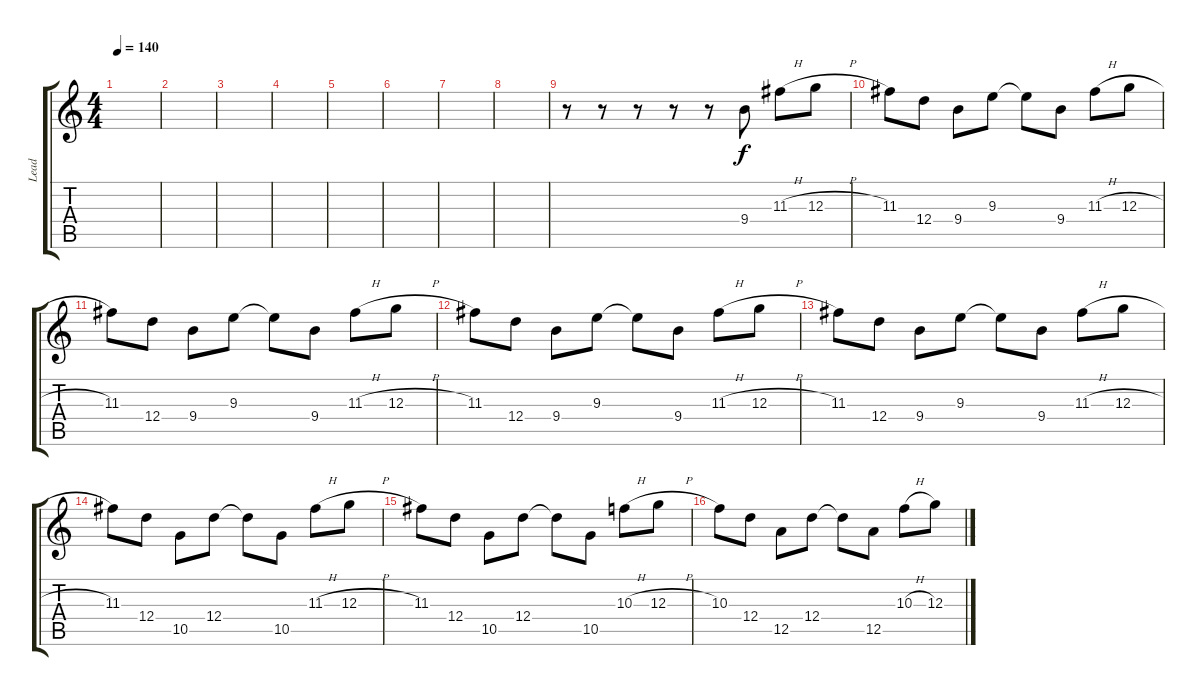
\track ("Lead" "Lead") {instrument overdrivenguitar}
\staff {score tabs}
\tuning (E4 B3 G3 D3 A2 E2) {hide}
\ts (4 4)
\tempo 140
\clef g2
\ks c
|
|
|
|
|
|
|
|
r.8 r.8 r.8 r.8 r.8 9.4.8 11.3{h}.8 12.3{h}.8 |
11.3.8 12.4.8 9.4.8 9.3.8 9.3{t}.8 9.4.8 11.3{h}.8 12.3{h}.8 |
11.3.8 12.4.8 9.4.8 9.3.8 9.3{t}.8 9.4.8 11.3{h}.8 12.3{h}.8 |
11.3.8 12.4.8 9.4.8 9.3.8 9.3{t}.8 9.4.8 11.3{h}.8 12.3{h}.8 |
11.3.8 12.4.8 9.4.8 9.3.8 9.3{t}.8 9.4.8 11.3{h}.8 12.3{h}.8 |
11.3.8 12.4.8 10.5.8 12.4.8 12.4{t}.8 10.5.8 11.3{h}.8 12.3{h}.8 |
11.3.8 12.4.8 10.5.8 12.4.8 12.4{t}.8 10.5.8 10.3{h}.8 12.3{h}.8 |
10.3.8 12.4.8 12.5.8 12.4.8 12.4{t}.8 12.5.8 10.3{h}.8 12.3{h}.8
